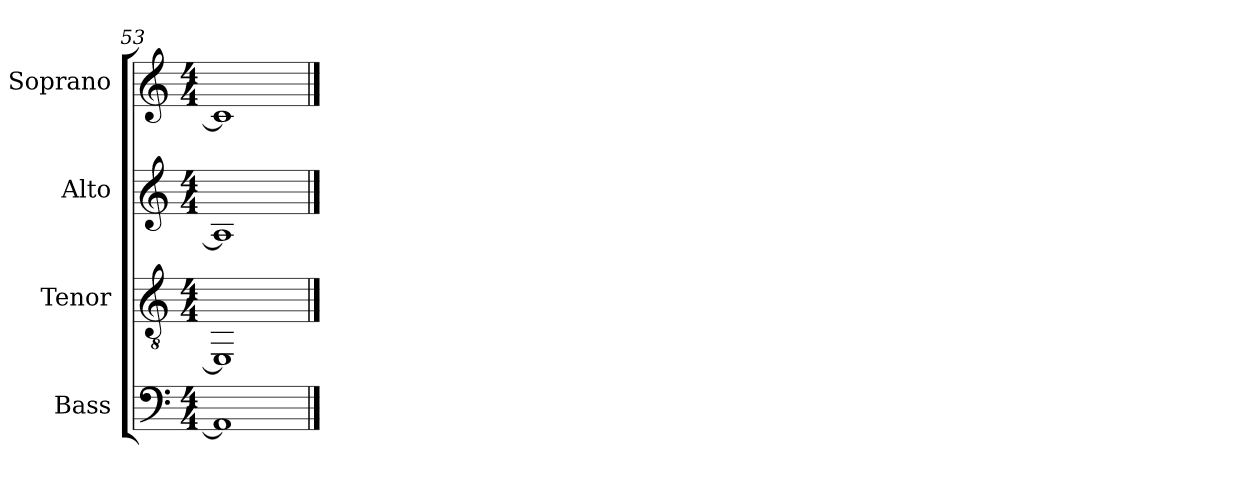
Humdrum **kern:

**kern	**kern	**kern	**kern
*part4	*part3	*part2	*part1
*staff4	*staff3	*staff2	*staff1
*I"Bass	*I"Tenor	*I"Alto	*I"Soprano
*I'B.	*I'T.	*I'A.	*I'S.
*clefF4	*clefGv2	*clefG2	*clefG2
*k[]	*k[]	*k[]	*k[]
*C:	*C:	*C:	*C:
*M4/4	*M4/4	*M4/4	*M4/4
=53	=53	=53	=53
1AAi]	1EEi]	1Ai]	1c#i]
==	==	==	==
*-	*-	*-	*-
